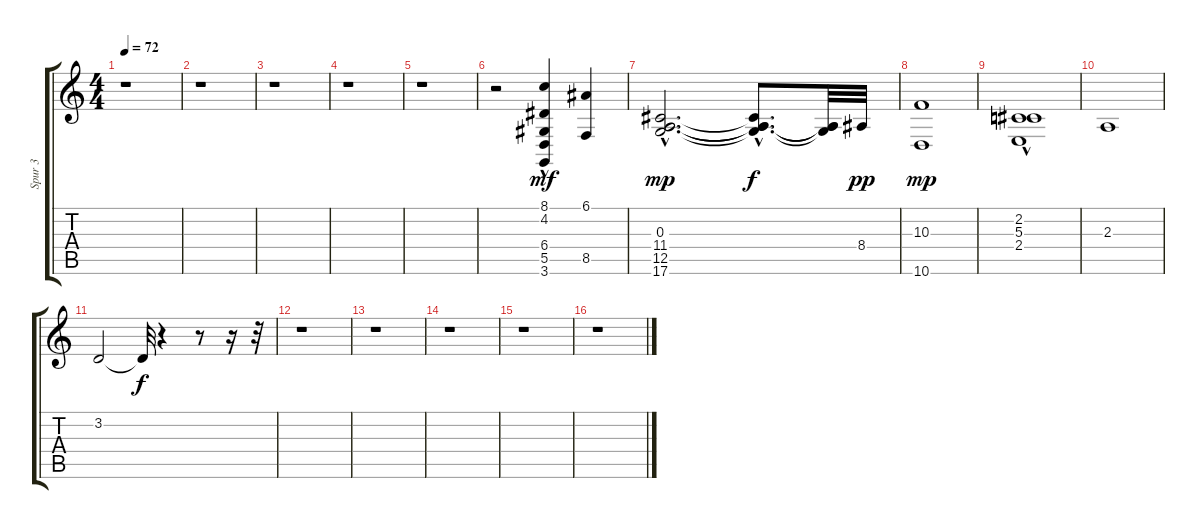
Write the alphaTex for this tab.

\track ("Spur 3" "Spur 3") {instrument synthstrings1}
\staff {score tabs}
\tuning (E4 B3 G3 D3 A2 E2) {hide}
\ts (4 4)
\tempo 72
\clef g2
\ks c
r.1{dy f} |
r.1 |
r.1 |
r.1 |
r.1 |
r.2 (8.1 4.2 6.4 5.5{hac} 3.6).4{dy mf} (6.1 8.5).4 |
(0.3{hac} 11.4{hac} 12.5{hac} 17.6{hac}).2{d dy mp} (0.3{hac t} 11.4{hac t} 12.5{hac t} 17.6{hac t}).8{d dy f} (0.3{t} 12.5{t} 17.6{t}).32 8.4.32{dy pp} |
(10.3 10.6).1{dy mp} |
(2.2 5.3 2.4{hac}).1 |
2.3.1 |
3.2.2 3.2{t}.32{dy f} r.4 r.8 r.16 r.32 |
r.1 |
r.1 |
r.1 |
r.1 |
r.1
